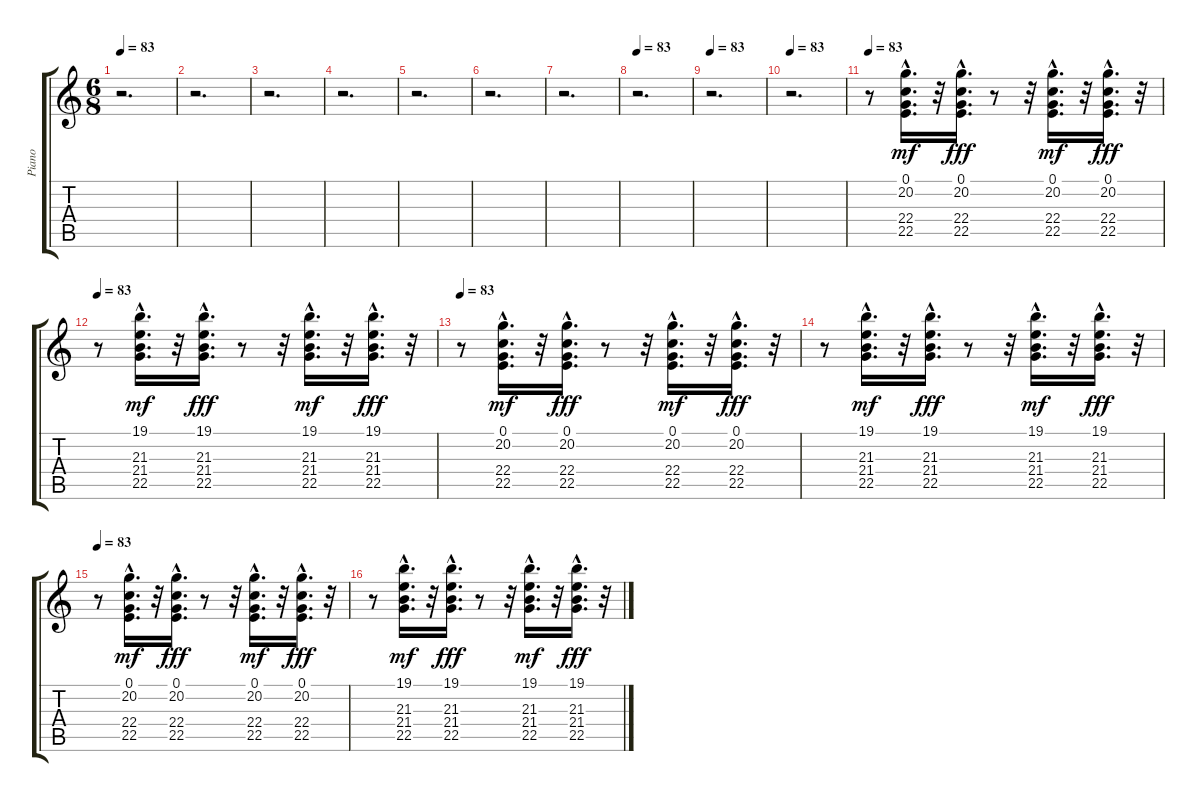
\track ("Piano" "Piano") {instrument electricpiano1}
\staff {score tabs}
\tuning (E4 B3 G3 D3 A2 E2) {hide}
\ts (6 8)
\tempo 83
\clef g2
\ks c
r.2{d dy f} |
r.2{d} |
r.2{d} |
r.2{d} |
r.2{d} |
r.2{d} |
r.2{d} |
\tempo 83
r.2{d} |
\tempo 83
r.2{d} |
\tempo 83
r.2{d} |
\tempo 83
r.8 (0.1{hac} 20.2{hac} 22.4{hac} 22.5{hac}).16{d dy mf} r.32 (0.1{hac} 20.2{hac} 22.4{hac} 22.5{hac}).16{d dy fff} r.8 r.32 (0.1{hac} 20.2{hac} 22.4{hac} 22.5{hac}).16{d dy mf} r.32 (0.1{hac} 20.2{hac} 22.4{hac} 22.5{hac}).16{d dy fff} r.32 |
\tempo 83
r.8 (19.1{hac} 21.3{hac} 21.4{hac} 22.5{hac}).16{d dy mf} r.32 (19.1{hac} 21.3{hac} 21.4{hac} 22.5{hac}).16{d dy fff} r.8 r.32 (19.1{hac} 21.3{hac} 21.4{hac} 22.5{hac}).16{d dy mf} r.32 (19.1{hac} 21.3{hac} 21.4{hac} 22.5{hac}).16{d dy fff} r.32 |
\tempo 83
r.8 (0.1{hac} 20.2{hac} 22.4{hac} 22.5{hac}).16{d dy mf} r.32 (0.1{hac} 20.2{hac} 22.4{hac} 22.5{hac}).16{d dy fff} r.8 r.32 (0.1{hac} 20.2{hac} 22.4{hac} 22.5{hac}).16{d dy mf} r.32 (0.1{hac} 20.2{hac} 22.4{hac} 22.5{hac}).16{d dy fff} r.32 |
r.8 (19.1{hac} 21.3{hac} 21.4{hac} 22.5{hac}).16{d dy mf} r.32 (19.1{hac} 21.3{hac} 21.4{hac} 22.5{hac}).16{d dy fff} r.8 r.32 (19.1{hac} 21.3{hac} 21.4{hac} 22.5{hac}).16{d dy mf} r.32 (19.1{hac} 21.3{hac} 21.4{hac} 22.5{hac}).16{d dy fff} r.32 |
\tempo 83
r.8 (0.1{hac} 20.2{hac} 22.4{hac} 22.5{hac}).16{d dy mf} r.32 (0.1{hac} 20.2{hac} 22.4{hac} 22.5{hac}).16{d dy fff} r.8 r.32 (0.1{hac} 20.2{hac} 22.4{hac} 22.5{hac}).16{d dy mf} r.32 (0.1{hac} 20.2{hac} 22.4{hac} 22.5{hac}).16{d dy fff} r.32 |
r.8 (19.1{hac} 21.3{hac} 21.4{hac} 22.5{hac}).16{d dy mf} r.32 (19.1{hac} 21.3{hac} 21.4{hac} 22.5{hac}).16{d dy fff} r.8 r.32 (19.1{hac} 21.3{hac} 21.4{hac} 22.5{hac}).16{d dy mf} r.32 (19.1{hac} 21.3{hac} 21.4{hac} 22.5{hac}).16{d dy fff} r.32
